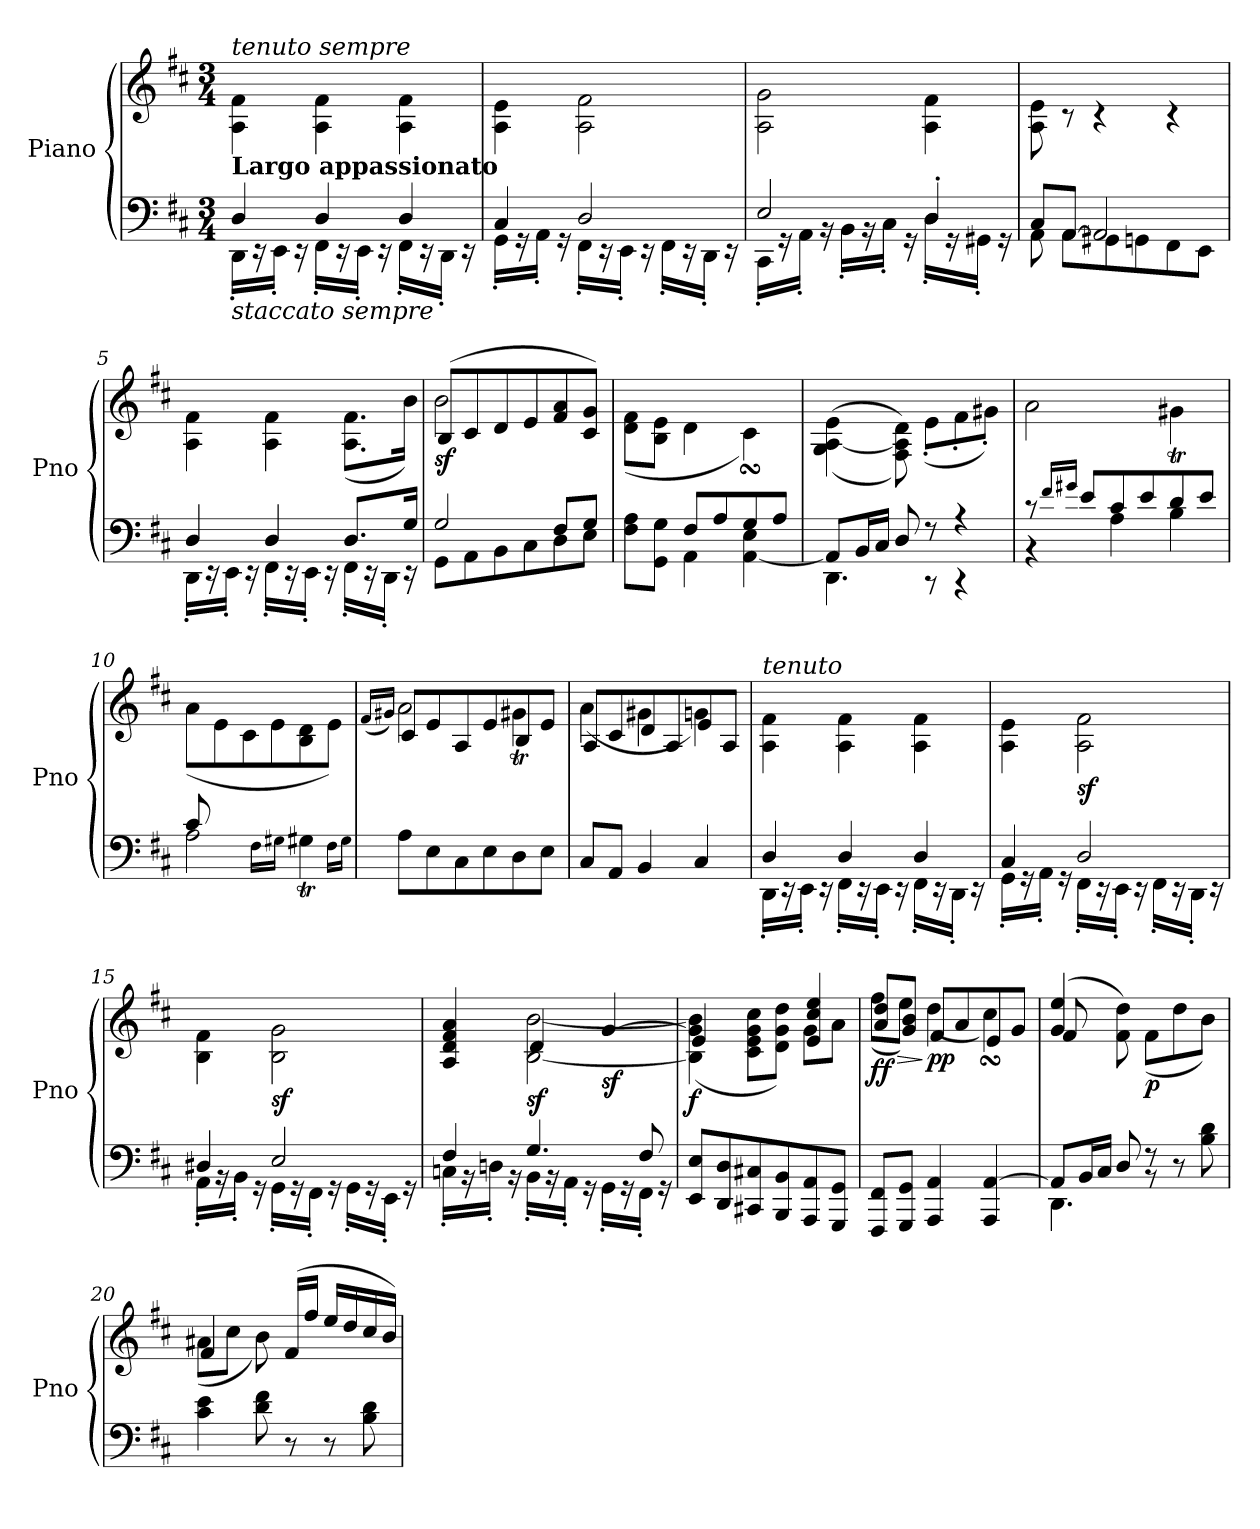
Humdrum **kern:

**kern	**kern	**dynam
*part1	*part1	*part1
*staff2	*staff1	*staff1/2
*I"Piano	*	*
*I'Pno	*	*
*clefF4	*clefG2	*
*k[f#c#]	*k[f#c#]	*
*D:	*D:	*
*M3/4	*M3/4	*
*MM52	*MM52	*
=1	=1	=1
*^	*^	*
!	!	!LO:TX:b:B:t=Largo appassionato	!	!
!	!	!LO:TX:a:i:t=tenuto sempre	!	!
!LO:TX:b:i:t=staccato sempre	!	!	!	!
!	!	!	!	!LO:DY:b
4D/	16DD'\LL	2.ryy	4A\ 4f#\	other-dynamics
.	16rEE	.	.	.
.	16EE'\JJ	.	.	.
.	16rEE	.	.	.
4D/	16FF#'\LL	.	4A\ 4f#\	.
.	16rEE	.	.	.
.	16EE'\JJ	.	.	.
.	16rEE	.	.	.
4D/	16FF#'\LL	.	4A\ 4f#\	.
.	16rEE	.	.	.
.	16DD'\JJ	.	.	.
.	16rEE	.	.	.
=2	=2	=2	=2	=2
4C#/	16GG'\LL	2.ryy	4A\ 4e\	.
.	16rGG	.	.	.
.	16AA'\JJ	.	.	.
.	16rGG	.	.	.
2D/	16FF#'\LL	.	2A\ 2f#\	.
.	16rEE	.	.	.
.	16EE'\JJ	.	.	.
.	16rEE	.	.	.
.	16FF#'\LL	.	.	.
.	16rEE	.	.	.
.	16DD'\JJ	.	.	.
.	16rEE	.	.	.
=3	=3	=3	=3	=3
2E/	16CC#'\LL	2.ryy	2A\ 2g\	.
.	16rGG	.	.	.
.	16AA'\JJ	.	.	.
.	16rBB	.	.	.
.	16BB'\LL	.	.	.
.	16rBB	.	.	.
.	16C#'\JJ	.	.	.
.	16rGG	.	.	.
4D'/	16D'\LL	.	4A\ 4f#\	.
.	16rGG	.	.	.
.	16GG#X'\JJ	.	.	.
.	16rGG	.	.	.
=4	=4	=4	=4	=4
8C#/L	8AA\	2.ryy	8A\ 8e\	.
[8AA/J	8AA\L	.	8r	.
2AA/]	8GG#X\	.	4r	.
.	8GGn\	.	.	.
.	8FF#\	.	4r	.
.	8EE\J	.	.	.
!!LO:LB:g=z	!!
=5	=5	=5	=5	=5
4D/	16DD'\LL	2.ryy	4A\ 4f#\	.
.	16rEE	.	.	.
.	16EE'\JJ	.	.	.
.	16rEE	.	.	.
4D/	16FF#'\LL	.	4A\ 4f#\	.
.	16rEE	.	.	.
.	16EE'\JJ	.	.	.
.	16rEE	.	.	.
8.D/L	16FF#'\LL	.	(<8.A\ 8.f#\L	.
.	16rEE	.	.	.
.	16DD'\JJ	.	.	.
16G/Jk	16rEE	.	16b\Jk)	.
=6	=6	=6	=6	=6
*	*	*	*^	*
!	!	!	!	!	!LO:DY:b
2G/	8GG\L	2.ryy	2b\	(>8B/L	sf
.	8AA\	.	.	8c#/	.
.	8BB\	.	.	8d/	.
.	8C#\	.	.	8e/	.
8F#/L	8D\	.	4ryy	8f#/ 8a/	.
8G/J	8E\J	.	.	8c#/ 8g/J)	.
*	*	*	*v	*v	*
=7	=7	=7	=7	=7
4ryy	8F#\ 8A\L	2.ryy	(<8d\ 8f#\L	.
.	8GG\ 8G\J	.	8B\ 8e\J	.
8F#/L	4AA\	.	4d\	.
8A/	.	.	.	.
8G/	[4AA\ 4E\	.	4c#sSsS\)	.
8A/J	.	.	.	.
=8	=8	=8	=8	=8
8AA/L]	4.DD\	2.ryy	(<(<4G\ [4A\ 4e\	.
16BB/L	.	.	.	.
16C#/JJ	.	.	.	.
8D/	.	.	8F#\ 8A\] 8d\))	.
8r	8r	.	(<8e'\L	.
4r	4r	.	8f#'\	.
.	.	.	8g#X'\J)	.
=9	=9	=9	=9	=9
8rc	4r	2.ryy	2a\	.
16qf#/LL	.	.	.	.
16qg#X/JJ	.	.	.	.
8e/L	.	.	.	.
8c#/	4A\	.	.	.
8e/	.	.	.	.
8d/	4B\	.	4g#Xt\	.
8e/J	.	.	.	.
!!LO:LB:g=z	!!
=10	=10	=10	=10	=10
8c#/	2A\	2.ryy	(<8a\L	.
8ryy	.	.	8e\	.
2ryy	.	.	8c#\	.
.	.	.	8e\	.
.	16qF#\LL	.	.	.
.	16qG#X\JJ	.	.	.
.	4G#t\	.	8B\ 8d\	.
.	.	.	8e\J)	.
*	*	*v	*v	*
.	16qF#\LL	.	.
.	16qG#\JJ	.	.
*v	*v	*	*
=11	=11	=11
*	*^	*
*	*	*^	*
.	.	.	(<16qf#/LL	.
.	.	.	16qg#X/JJ)	.
8A\L	2.ryy	2a\	8c#/L	.
8E\	.	.	8e/	.
8C#\	.	.	8A/	.
8E\	.	.	8e/	.
8D\	.	4g#t\	8B/	.
8E\J	.	.	8e/J	.
=12	=12	=12	=12	=12
8C#/L	2.ryy	(<4a\	8A/L	.
8AA/J	.	.	8c#/	.
4BB/	.	4g#X\	8d/	.
.	.	.	8A/	.
4C#/	.	4gn\)	8e/	.
.	.	.	8A/J	.
=13	=13	=13	=13	=13
*^	*	*	*	*
!	!	!LO:TX:a:i:t=tenuto	!	!	!
*	*	*	*v	*v	*
4D/	16DD'\LL	2.ryy	4A\ 4f#\	.
.	16rEE	.	.	.
.	16EE'\JJ	.	.	.
.	16rEE	.	.	.
4D/	16FF#'\LL	.	4A\ 4f#\	.
.	16rEE	.	.	.
.	16EE'\JJ	.	.	.
.	16rEE	.	.	.
4D/	16FF#'\LL	.	4A\ 4f#\	.
.	16rEE	.	.	.
.	16DD'\JJ	.	.	.
.	16rEE	.	.	.
!!LO:LB:g=z	!!
=14	=14	=14	=14	=14
4C#/	16GG'\LL	2.ryy	4A\ 4e\	.
.	16rGG	.	.	.
.	16AA'\JJ	.	.	.
.	16rGG	.	.	.
!	!	!	!	!LO:DY:b
2D/	16FF#'\LL	.	2A\ 2f#\	sf
.	16rEE	.	.	.
.	16EE'\JJ	.	.	.
.	16rEE	.	.	.
.	16FF#'\LL	.	.	.
.	16rEE	.	.	.
.	16DD'\JJ	.	.	.
.	16rEE	.	.	.
=15	=15	=15	=15	=15
4D#X/	16AA'\LL	2.ryy	4B\ 4f#\	.
.	16rBB	.	.	.
.	16BB'\JJ	.	.	.
.	16rGG	.	.	.
!	!	!	!	!LO:DY:b
2E/	16GG'\LL	.	2B\ 2g\	sf
.	16rGG	.	.	.
.	16FF#'\JJ	.	.	.
.	16rGG	.	.	.
.	16GG'\LL	.	.	.
.	16rGG	.	.	.
.	16EE'\JJ	.	.	.
.	16rGG	.	.	.
=16	=16	=16	=16	=16
*	*	*	*^	*
4F#/	16Cn'\LL	2.ryy	4ryy	4A/ 4d/ 4f#/ 4a/	.
.	16r	.	.	.	.
.	16Dn'\JJ	.	.	.	.
.	16rBB	.	.	.	.
!	!	!	!	!	!LO:DY:b
4.G/	16BB'\LL	.	[2B\ [2b\	4d/	sf
.	16rBB	.	.	.	.
.	16AA'\JJ	.	.	.	.
.	16rGG	.	.	.	.
!	!	!	!	!	!LO:DY:b
.	16GG'\LL	.	.	[4g/	sf
.	16rGG	.	.	.	.
8F#/	16FF#'\JJ	.	.	.	.
.	16rGG	.	.	.	.
=17	=17	=17	=17	=17	=17
!	!	!	!	!	!LO:DY:b
*v	*v	*	*	*	*
8EE/ 8E/L	2.ryy	(<4B\] 4g\] 4b\]	4e/	f
8DD/ 8D/	.	.	.	.
8CC#X/ 8C#X/	.	8c#\ 8e\ 8g\ 8cc#\L	4ryy	.
8BBB/ 8BB/	.	8d\ 8g\ 8dd\J)	.	.
8AAA/ 8AA/	.	8g\L	4e/ 4cc#/ 4ee/	.
8GGG/ 8GG/J	.	8a\J	.	.
!!LO:PB:g=z	!!	!!
=18	=18	=18	=18	=18
!	!	!	!	!LO:HP:b
!	!	!	!	!LO:DY:n=1:b
8FFF#/ 8FF#/L	2.ryy	(<8ff#\L	8a/ 8dd/L	> ff
8GGG/ 8GG/J	.	8ee\J)	8g/ 8b/J	.
!	!	!	!	!LO:DY:n=2:b
4AAA/ 4AA/	.	(<4dd\	8f#/L	] pp
.	.	.	8a/	.
4AAA/ [4AA/	.	4cc#sSsS\)	8e/	.
.	.	.	8g/J	.
=19	=19	=19	=19	=19
*^	*	*	*	*
8AA/L]	4.DD\	2.ryy	(>4g/ 4ee/	8f#/	.
16BB/L	.	.	.	2ryy	.
16C#/JJ	.	.	.	.	.
8D/	.	.	8f#\ 8dd\)	.	.
!	!	!	!	!	!LO:DY:b
8r	8r	.	(>8f#\L	.	p
4ryy	8r	.	8dd\	.	.
.	8B\ 8d\	.	8b\J)	8ryy	.
*v	*v	*	*	*	*
=20	=20	=20	=20	=20
4c#\ 4e\	2.ryy	(<8a#X\L	4f#/	.
.	.	8cc#\J	.	.
8d\ 8f#\	.	8b\)	8ryy	.
8r	.	8ryy	(>16f#/LL	.
.	.	.	16ff#/JJ	.
8r	.	4ryy	16ee/LL	.
.	.	.	16dd/	.
8B\ 8d\	.	.	16cc#/	.
.	.	.	16b/JJ)	.
*	*v	*v	*v	*
=	=	=
*-	*-	*-
